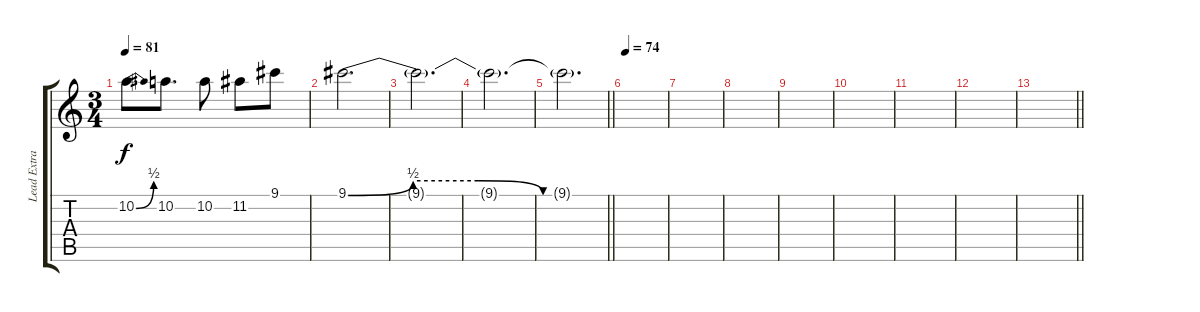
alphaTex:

\track ("Lead Extra" "Lead Extra") {instrument distortionguitar}
\staff {score tabs}
\tuning (E4 B3 G3 D3 A2 D2) {hide}
\ts (3 4)
\tempo 81
\clef g2
\ks c
10.2{be (bend 0 0 60 2)}.8{d dy f} 10.2.8{d} 10.2.8 11.2.8 9.1.8 |
9.1{be (custom 0 0 15 2 30 2 45 0 60 0)}.2{d volume 3} |
9.1{t}.2{d} |
9.1{t}.2{d} |
\barLineRight lightlight
9.1{t}.2{d} |
\tempo 74
|
|
|
|
|
|
|
\barLineRight lightlight
